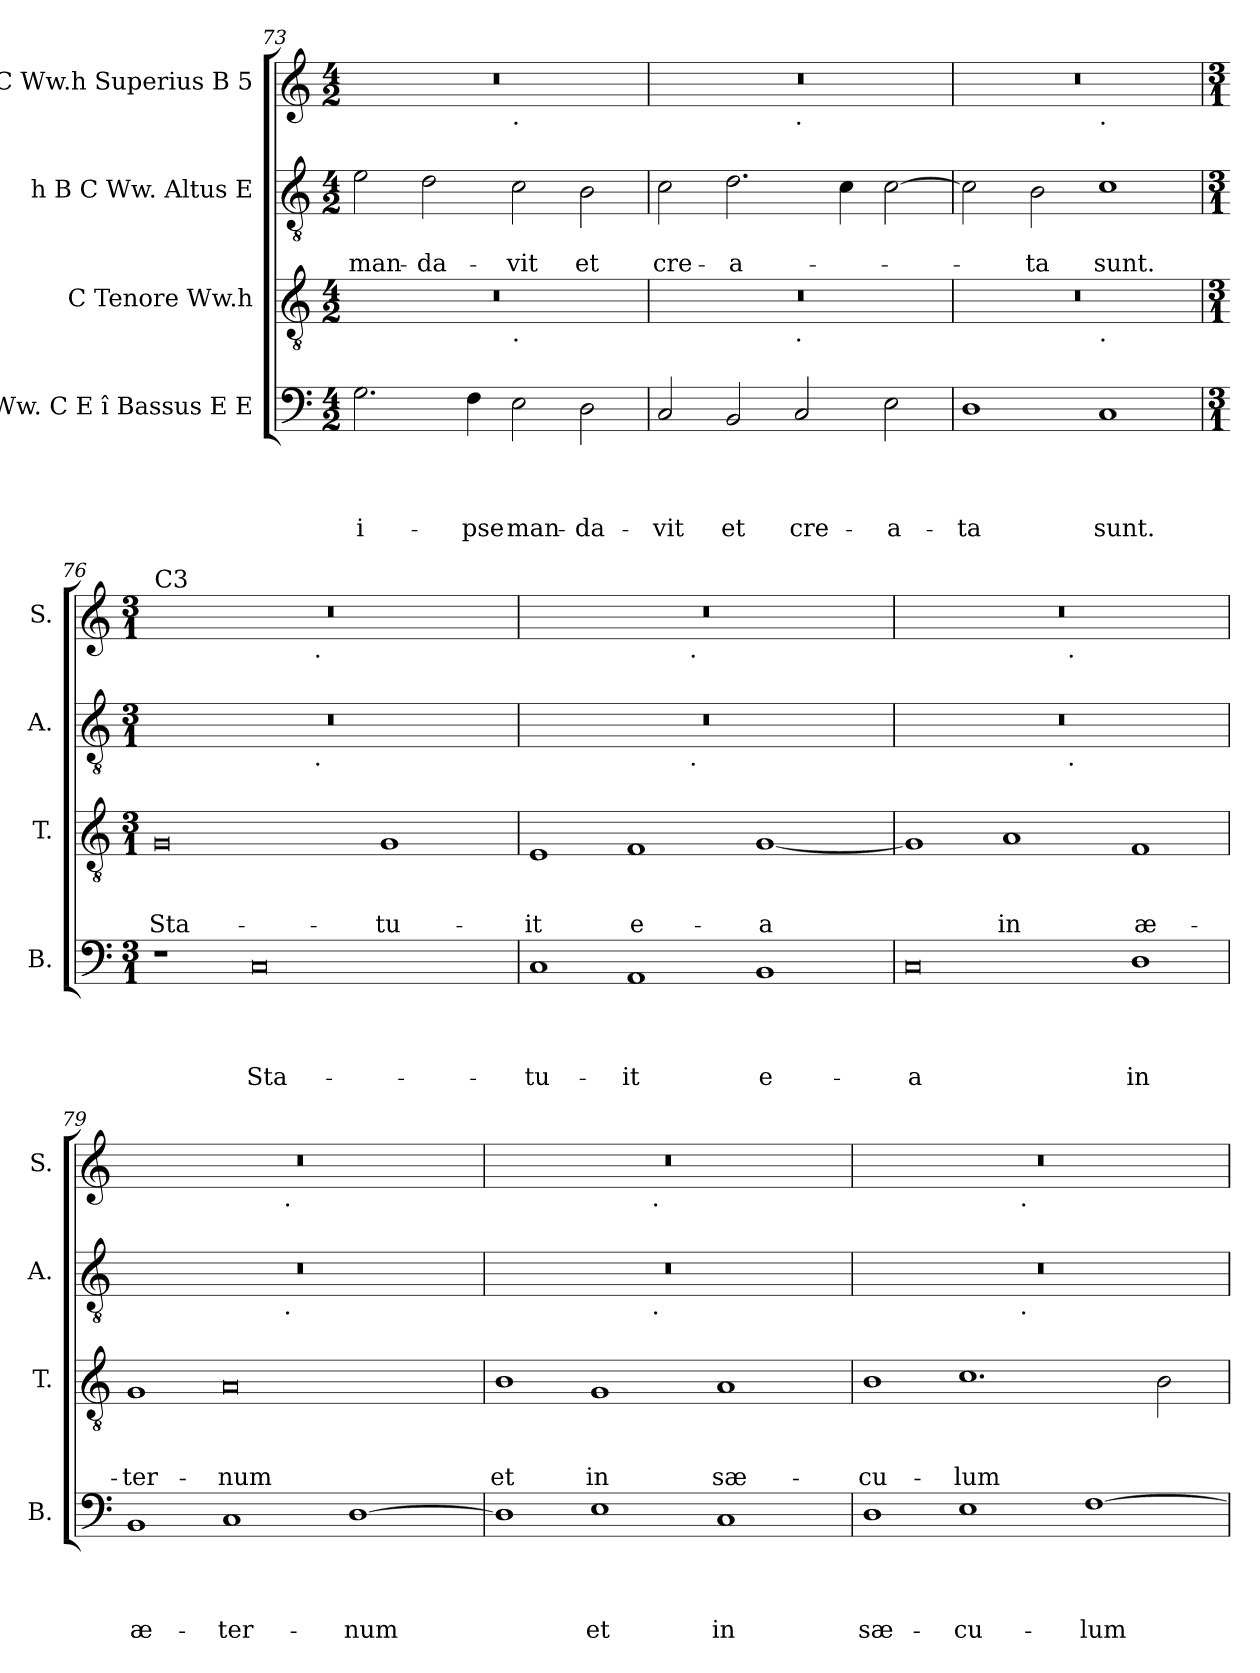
**kern	**text	**text	**text	**text	**kern	**text	**text	**text	**kern	**text	**text	**kern
*part4	*part4	*part4	*part4	*part4	*part3	*part3	*part3	*part3	*part2	*part2	*part2	*part1
*staff4	*staff4	*staff4	*staff4	*staff4	*staff3	*staff3	*staff3	*staff3	*staff2	*staff2	*staff2	*staff1
*I"Ww. C E î Bassus E E	*	*	*	*	*I"C Tenore Ww.h	*	*	*	*I"h B C Ww. Altus E	*	*	*I"C Ww.h Superius B 5
*I'B.	*	*	*	*	*I'T.	*	*	*	*I'A.	*	*	*I'S.
!!LO:LB:g=z
*clefF4	*	*	*	*	*clefGv2	*	*	*	*clefGv2	*	*	*clefG2
*k[]	*	*	*	*	*k[]	*	*	*	*k[]	*	*	*k[]
*C:	*	*	*	*	*C:	*	*	*	*C:	*	*	*C:
*M4/2	*	*	*	*	*M4/2	*	*	*	*M4/2	*	*	*M4/2
=73	=73	=73	=73	=73	=73	=73	=73	=73	=73	=73	=73	=73
!	!	!	!	!LO:LY:b	!	!	!	!	!	!	!LO:LY:b	!
*	*	*	*	*	*^	*	*	*	*	*	*	*^
2.G\	.	.	.	i-	0r	1ryy	.	.	.	2e\	.	man-	0r	1ryy
!	!	!	!	!	!	!	!	!	!	!	!	!LO:LY:b	!	!
.	.	.	.	.	.	.	.	.	.	2d\	.	-da-	.	.
!	!	!	!	!LO:LY:b	!	!	!	!	!	!	!	!	!	!
4F\	.	.	.	-pse	.	.	.	.	.	.	.	.	.	.
!	!	!	!	!	!	!	!	!	!	!	!	!	!	!LO:TX:b:t=.
!	!	!	!	!	!	!LO:TX:b:t=.	!	!	!	!	!	!	!	!
!	!	!	!	!LO:LY:b	!	!	!	!	!	!	!	!LO:LY:b	!	!
2E\	.	.	.	man-	.	1ryy	.	.	.	2c\	.	-vit	.	1ryy
!	!	!	!	!LO:LY:b	!	!	!	!	!	!	!	!LO:LY:b	!	!
2D\	.	.	.	-da-	.	.	.	.	.	2B\	.	et	.	.
=74	=74	=74	=74	=74	=74	=74	=74	=74	=74	=74	=74	=74	=74	=74
!	!	!	!	!LO:LY:b	!	!	!	!	!	!	!	!LO:LY:b	!	!
2C/	.	.	.	-vit	0r	1ryy	.	.	.	2c\	.	cre-	0r	1ryy
!	!	!	!	!LO:LY:b	!	!	!	!	!	!	!	!LO:LY:b	!	!
2BB/	.	.	.	et	.	.	.	.	.	2.d\	.	-a-	.	.
!	!	!	!	!	!	!	!	!	!	!	!	!	!	!LO:TX:b:t=.
!	!	!	!	!	!	!LO:TX:b:t=.	!	!	!	!	!	!	!	!
!	!	!	!	!LO:LY:b	!	!	!	!	!	!	!	!	!	!
2C/	.	.	.	cre-	.	1ryy	.	.	.	.	.	.	.	1ryy
.	.	.	.	.	.	.	.	.	.	4c\	.	.	.	.
!	!	!	!	!LO:LY:b	!	!	!	!	!	!	!	!	!	!
2E\	.	.	.	-a-	.	.	.	.	.	[>2c\	.	.	.	.
=75	=75	=75	=75	=75	=75	=75	=75	=75	=75	=75	=75	=75	=75	=75
!	!	!	!	!LO:LY:b	!	!	!	!	!	!	!	!	!	!
1D	.	.	.	-ta	0r	1ryy	.	.	.	2c\]	.	.	0r	1ryy
!	!	!	!	!	!	!	!	!	!	!	!	!LO:LY:b	!	!
.	.	.	.	.	.	.	.	.	.	2B\	.	-ta	.	.
!	!	!	!	!	!	!	!	!	!	!	!	!	!	!LO:TX:b:t=.
!	!	!	!	!	!	!LO:TX:b:t=.	!	!	!	!	!	!	!	!
!	!	!	!	!LO:LY:b	!	!	!	!	!	!	!	!LO:LY:b	!	!
1C	.	.	.	sunt.	.	1ryy	.	.	.	1c	.	sunt.	.	1ryy
*	*	*	*	*	*v	*v	*	*	*	*	*	*	*	*
=76	=76	=76	=76	=76	=76	=76	=76	=76	=76	=76	=76	=76	=76
*M3/1	*	*	*	*	*M3/1	*	*	*	*M3/1	*	*	*M3/1	*
*	*	*	*	*	*^	*	*	*	*	*	*	*	*
!	!	!	!	!	!	!	!	!	!	!	!	!	!LO:TX:a:t=C3	!
!	!	!	!	!	!	!	!	!	!LO:LY:b	!	!	!	!	!
*	*	*	*	*	*v	*v	*	*	*	*^	*	*	*	*
1r	.	.	.	.	0G	.	.	Sta-	0.r	1ryy	.	.	0.r	1ryy
!	!	!	!	!LO:LY:b	!	!	!	!	!	!	!	!	!	!
0C	.	.	.	Sta-	.	.	.	.	.	4...ryy	.	.	.	4...ryy
!	!	!	!	!	!	!	!	!	!	!	!	!	!	!LO:TX:b:t=.
!	!	!	!	!	!	!	!	!	!	!LO:TX:b:t=.	!	!	!	!
.	.	.	.	.	.	.	.	.	.	1ryy	.	.	.	1ryy
!	!	!	!	!	!	!	!	!LO:LY:b	!	!	!	!	!	!
.	.	.	.	.	1G	.	.	-tu-	.	.	.	.	.	.
.	.	.	.	.	.	.	.	.	.	2ryy	.	.	.	2ryy
.	.	.	.	.	.	.	.	.	.	32ryy	.	.	.	32ryy
=77	=77	=77	=77	=77	=77	=77	=77	=77	=77	=77	=77	=77	=77	=77
!	!	!	!	!LO:LY:b	!	!	!	!LO:LY:b	!	!	!	!	!	!
1C	.	.	.	-tu-	1E	.	.	-it	0.r	1ryy	.	.	0.r	1ryy
!	!	!	!	!LO:LY:b	!	!	!	!LO:LY:b:rj	!	!	!	!	!	!
1AA	.	.	.	-it	1F	.	.	e-	.	4...ryy	.	.	.	4...ryy
!	!	!	!	!	!	!	!	!	!	!	!	!	!	!LO:TX:b:t=.
!	!	!	!	!	!	!	!	!	!	!LO:TX:b:t=.	!	!	!	!
.	.	.	.	.	.	.	.	.	.	1ryy	.	.	.	1ryy
!	!	!	!	!LO:LY:b:rj	!	!	!	!LO:LY:b:rj	!	!	!	!	!	!
1BB	.	.	.	e-	[<1G	.	.	-a	.	.	.	.	.	.
.	.	.	.	.	.	.	.	.	.	2ryy	.	.	.	2ryy
.	.	.	.	.	.	.	.	.	.	32ryy	.	.	.	32ryy
!!LO:LB:g=z	!!
=78	=78	=78	=78	=78	=78	=78	=78	=78	=78	=78	=78	=78	=78	=78
!	!	!	!	!LO:LY:b:rj	!	!	!	!	!	!	!	!	!	!
0C	.	.	.	-a	1G]	.	.	.	0.r	1.ryy	.	.	0.r	1.ryy
!	!	!	!	!	!	!	!	!LO:LY:b	!	!	!	!	!	!
.	.	.	.	.	1A	.	.	in	.	.	.	.	.	.
!	!	!	!	!	!	!	!	!	!	!	!	!	!	!LO:TX:b:t=.
!	!	!	!	!	!	!	!	!	!	!LO:TX:b:t=.	!	!	!	!
.	.	.	.	.	.	.	.	.	.	1.ryy	.	.	.	1.ryy
!	!	!	!	!LO:LY:b	!	!	!	!LO:LY:b	!	!	!	!	!	!
1D	.	.	.	in	1F	.	.	æ-	.	.	.	.	.	.
=79	=79	=79	=79	=79	=79	=79	=79	=79	=79	=79	=79	=79	=79	=79
!	!	!	!	!LO:LY:b	!	!	!	!LO:LY:b	!	!	!	!	!	!
1BB	.	.	.	æ-	1G	.	.	-ter-	0.r	1ryy	.	.	0.r	1ryy
!	!	!	!	!LO:LY:b	!	!	!	!LO:LY:b	!	!	!	!	!	!
1C	.	.	.	-ter-	0A	.	.	-num	.	4...ryy	.	.	.	4...ryy
!	!	!	!	!	!	!	!	!	!	!	!	!	!	!LO:TX:b:t=.
!	!	!	!	!	!	!	!	!	!	!LO:TX:b:t=.	!	!	!	!
.	.	.	.	.	.	.	.	.	.	1ryy	.	.	.	1ryy
!	!	!	!	!LO:LY:b	!	!	!	!	!	!	!	!	!	!
[>1D	.	.	.	-num	.	.	.	.	.	.	.	.	.	.
.	.	.	.	.	.	.	.	.	.	2ryy	.	.	.	2ryy
.	.	.	.	.	.	.	.	.	.	32ryy	.	.	.	32ryy
=80	=80	=80	=80	=80	=80	=80	=80	=80	=80	=80	=80	=80	=80	=80
!	!	!	!	!	!	!	!	!LO:LY:b	!	!	!	!	!	!
1D]	.	.	.	.	1B	.	.	et	0.r	1ryy	.	.	0.r	1ryy
!	!	!	!	!LO:LY:b	!	!	!	!LO:LY:b	!	!	!	!	!	!
1E	.	.	.	et	1G	.	.	in	.	4...ryy	.	.	.	4...ryy
!	!	!	!	!	!	!	!	!	!	!	!	!	!	!LO:TX:b:t=.
!	!	!	!	!	!	!	!	!	!	!LO:TX:b:t=.	!	!	!	!
.	.	.	.	.	.	.	.	.	.	1ryy	.	.	.	1ryy
!	!	!	!	!LO:LY:b	!	!	!	!LO:LY:b	!	!	!	!	!	!
1C	.	.	.	in	1A	.	.	sæ-	.	.	.	.	.	.
.	.	.	.	.	.	.	.	.	.	2ryy	.	.	.	2ryy
.	.	.	.	.	.	.	.	.	.	32ryy	.	.	.	32ryy
=81	=81	=81	=81	=81	=81	=81	=81	=81	=81	=81	=81	=81	=81	=81
!	!	!	!	!LO:LY:b	!	!	!	!LO:LY:b	!	!	!	!	!	!
1D	.	.	.	sæ-	1B	.	.	-cu-	0.r	1ryy	.	.	0.r	1ryy
!	!	!	!	!LO:LY:b	!	!	!	!LO:LY:b	!	!	!	!	!	!
1E	.	.	.	-cu-	1.c	.	.	-lum	.	4...ryy	.	.	.	4...ryy
!	!	!	!	!	!	!	!	!	!	!	!	!	!	!LO:TX:b:t=.
!	!	!	!	!	!	!	!	!	!	!LO:TX:b:t=.	!	!	!	!
.	.	.	.	.	.	.	.	.	.	1ryy	.	.	.	1ryy
!	!	!	!	!LO:LY:b	!	!	!	!	!	!	!	!	!	!
[>1F	.	.	.	-lum	.	.	.	.	.	.	.	.	.	.
.	.	.	.	.	.	.	.	.	.	2ryy	.	.	.	2ryy
.	.	.	.	.	2B\	.	.	.	.	.	.	.	.	.
.	.	.	.	.	.	.	.	.	.	32ryy	.	.	.	32ryy
*	*	*	*	*	*	*	*	*	*v	*v	*	*	*	*
*	*	*	*	*	*	*	*	*	*	*	*	*v	*v
=	=	=	=	=	=	=	=	=	=	=	=	=
*-	*-	*-	*-	*-	*-	*-	*-	*-	*-	*-	*-	*-
